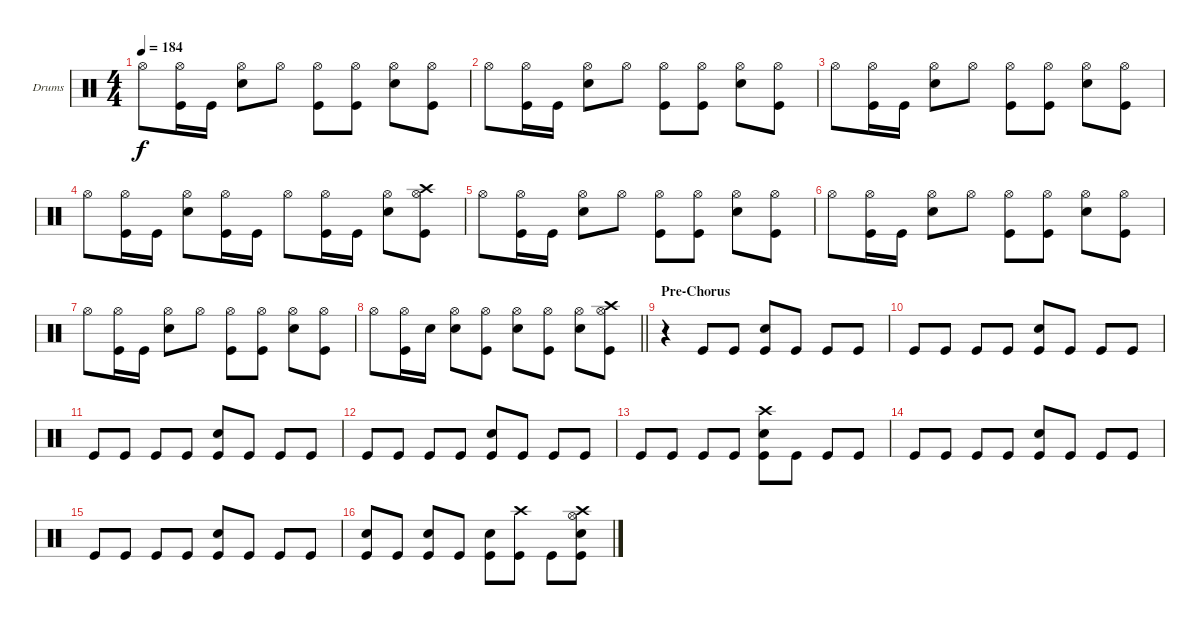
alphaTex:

\bracketExtendMode groupsimilarinstruments
\firstSystemTrackNameOrientation horizontal
\otherSystemsTrackNameOrientation horizontal
\track ("Drumkit" "Drums") {instrument percussion}
\staff {score}
\articulation defaults
\ts (4 4)
\tempo 184
\clef neutral
\ks c "Hi-Hat (open)".8{dy f}
("Hi-Hat (open)" "Kick (hit)").16 "Kick (hit)".16 ("Hi-Hat (open)" "Snare (hit) 2").8 "Hi-Hat (open)".8 ("Hi-Hat (open)" "Kick (hit)").8 ("Hi-Hat (open)" "Kick (hit)").8 ("Hi-Hat (open)" "Snare (hit) 2").8 ("Hi-Hat (open)" "Kick (hit)").8 |
"Hi-Hat (open)".8 ("Hi-Hat (open)" "Kick (hit)").16 "Kick (hit)".16 ("Hi-Hat (open)" "Snare (hit) 2").8 "Hi-Hat (open)".8 ("Hi-Hat (open)" "Kick (hit)").8 ("Hi-Hat (open)" "Kick (hit)").8 ("Hi-Hat (open)" "Snare (hit) 2").8 ("Hi-Hat (open)" "Kick (hit)").8 |
"Hi-Hat (open)".8 ("Hi-Hat (open)" "Kick (hit)").16 "Kick (hit)".16 ("Hi-Hat (open)" "Snare (hit) 2").8 "Hi-Hat (open)".8 ("Hi-Hat (open)" "Kick (hit)").8 ("Hi-Hat (open)" "Kick (hit)").8 ("Hi-Hat (open)" "Snare (hit) 2").8 ("Hi-Hat (open)" "Kick (hit)").8 |
"Hi-Hat (open)".8 ("Hi-Hat (open)" "Kick (hit)").16 "Kick (hit)".16 ("Hi-Hat (open)" "Snare (hit) 2").8 ("Hi-Hat (open)" "Kick (hit)").16 "Kick (hit)".16 "Hi-Hat (open)".8 ("Hi-Hat (open)" "Kick (hit)").16 "Kick (hit)".16 ("Hi-Hat (open)" "Snare (hit) 2").8 ("Crash high (hit)" "Hi-Hat (open)" "Kick (hit)").8 |
"Hi-Hat (open)".8 ("Hi-Hat (open)" "Kick (hit)").16 "Kick (hit)".16 ("Hi-Hat (open)" "Snare (hit) 2").8 "Hi-Hat (open)".8 ("Hi-Hat (open)" "Kick (hit)").8 ("Hi-Hat (open)" "Kick (hit)").8 ("Hi-Hat (open)" "Snare (hit) 2").8 ("Hi-Hat (open)" "Kick (hit)").8 |
"Hi-Hat (open)".8 ("Hi-Hat (open)" "Kick (hit)").16 "Kick (hit)".16 ("Hi-Hat (open)" "Snare (hit) 2").8 "Hi-Hat (open)".8 ("Hi-Hat (open)" "Kick (hit)").8 ("Hi-Hat (open)" "Kick (hit)").8 ("Hi-Hat (open)" "Snare (hit) 2").8 ("Hi-Hat (open)" "Kick (hit)").8 |
"Hi-Hat (open)".8 ("Hi-Hat (open)" "Kick (hit)").16 "Kick (hit)".16 ("Hi-Hat (open)" "Snare (hit) 2").8 "Hi-Hat (open)".8 ("Hi-Hat (open)" "Kick (hit)").8 ("Hi-Hat (open)" "Kick (hit)").8 ("Hi-Hat (open)" "Snare (hit) 2").8 ("Hi-Hat (open)" "Kick (hit)").8 |
\barLineRight lightlight "Hi-Hat (open)".8
("Hi-Hat (open)" "Kick (hit)").16 "Snare (hit) 2".16 ("Hi-Hat (open)" "Snare (hit) 2").8 ("Hi-Hat (open)" "Kick (hit)").8 ("Hi-Hat (open)" "Snare (hit) 2").8 ("Hi-Hat (open)" "Kick (hit)").8 ("Hi-Hat (open)" "Snare (hit) 2").8 ("Crash high (hit)" "Hi-Hat (open)" "Kick (hit)").8 |
\section ("" "Pre-Chorus")
r.4 "Kick (hit)".8 "Kick (hit)".8 ("Kick (hit)" "Snare (hit) 2").8 "Kick (hit)".8 "Kick (hit)".8 "Kick (hit)".8 |
"Kick (hit)".8 "Kick (hit)".8 "Kick (hit)".8 "Kick (hit)".8 ("Kick (hit)" "Snare (hit) 2").8 "Kick (hit)".8 "Kick (hit)".8 "Kick (hit)".8 |
"Kick (hit)".8 "Kick (hit)".8 "Kick (hit)".8 "Kick (hit)".8 ("Kick (hit)" "Snare (hit) 2").8 "Kick (hit)".8 "Kick (hit)".8 "Kick (hit)".8 |
"Kick (hit)".8 "Kick (hit)".8 "Kick (hit)".8 "Kick (hit)".8 ("Kick (hit)" "Snare (hit) 2").8 "Kick (hit)".8 "Kick (hit)".8 "Kick (hit)".8 |
"Kick (hit)".8 "Kick (hit)".8 "Kick (hit)".8 "Kick (hit)".8 ("Crash high (hit)" "Kick (hit)" "Snare (hit) 2").8 "Kick (hit)".8 "Kick (hit)".8 "Kick (hit)".8 |
"Kick (hit)".8 "Kick (hit)".8 "Kick (hit)".8 "Kick (hit)".8 ("Kick (hit)" "Snare (hit) 2").8 "Kick (hit)".8 "Kick (hit)".8 "Kick (hit)".8 |
"Kick (hit)".8 "Kick (hit)".8 "Kick (hit)".8 "Kick (hit)".8 ("Kick (hit)" "Snare (hit) 2").8 "Kick (hit)".8 "Kick (hit)".8 "Kick (hit)".8 |
("Kick (hit)" "Snare (hit) 2").8 "Kick (hit)".8 ("Kick (hit)" "Snare (hit) 2").8 "Kick (hit)".8 ("Kick (hit)" "Snare (hit) 2").8 ("Crash high (hit)" "Kick (hit)").8 "Kick (hit)".8 ("Crash high (hit)" "Hi-Hat (open)" "Kick (hit)" "Snare (hit) 2").8
